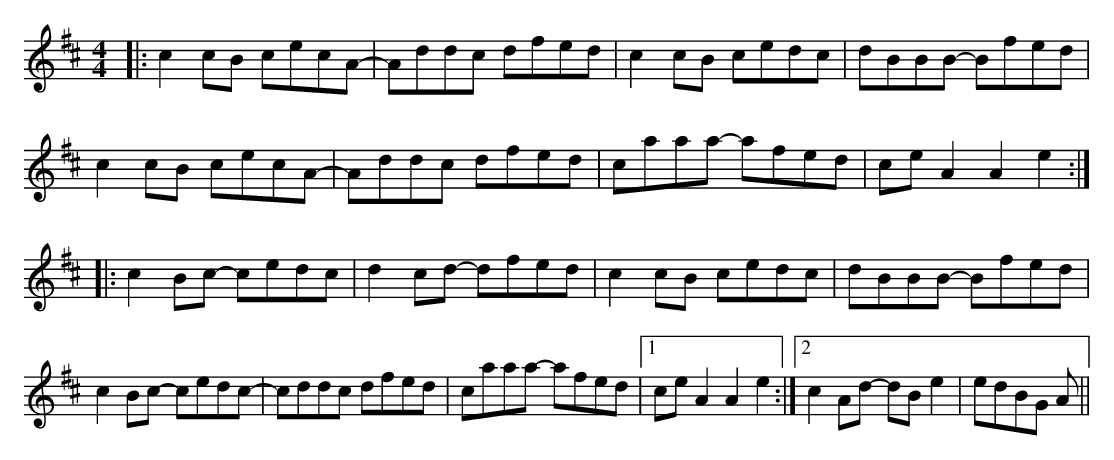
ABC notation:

X:1
M:4/4
K:Amix
|:c2cB cecA-|Addc dfed|c2cB cedc|dBBB -Bfed|
c2cB cecA-|Addc dfed|caaa -afed|ceA2 A2e2:|
|:c2Bc -cedc|d2cd -dfed|c2cB cedc|dBBB -Bfed|
c2Bc -cedc-|cddc dfed|caaa -afed|1 ceA2 A2e2:|2 c2Ad -dBe2|edBG A||
